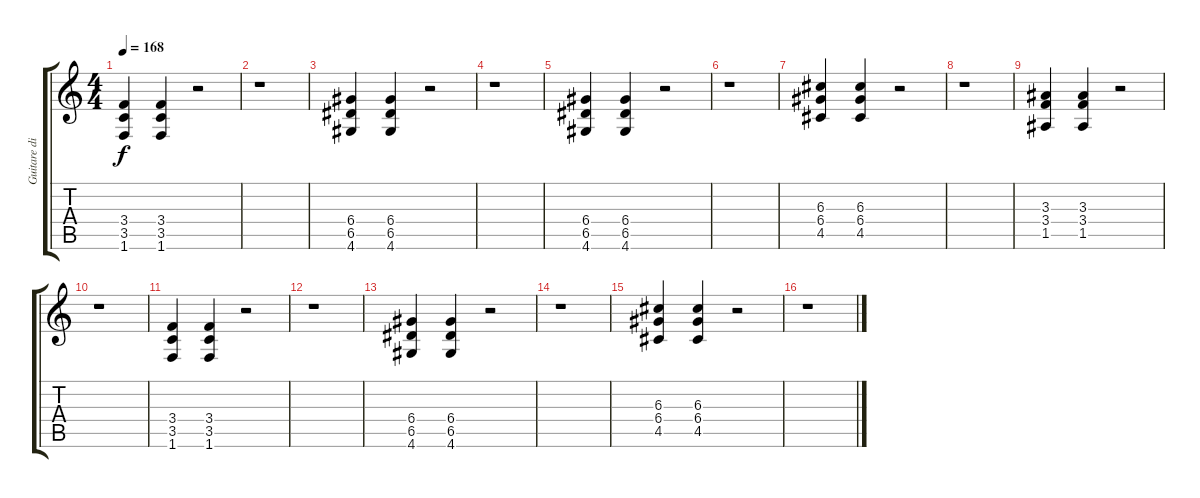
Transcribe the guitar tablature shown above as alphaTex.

\track ("Guitare disto" "Guitare di") {instrument distortionguitar}
\staff {score tabs}
\tuning (E4 B3 G3 D3 A2 E2) {hide}
\ts (4 4)
\tempo 168
\clef g2
\ks c
(3.4 3.5 1.6).4{dy f} (3.4 3.5 1.6).4 r.2 |
r.1 |
(6.4 6.5 4.6).4 (6.4 6.5 4.6).4 r.2 |
r.1 |
(6.4 6.5 4.6).4 (6.4 6.5 4.6).4 r.2 |
r.1 |
(6.3 6.4 4.5).4 (6.3 6.4 4.5).4 r.2 |
r.1 |
(3.3 3.4 1.5).4 (3.3 3.4 1.5).4 r.2 |
r.1 |
(3.4 3.5 1.6).4 (3.4 3.5 1.6).4 r.2 |
r.1 |
(6.4 6.5 4.6).4 (6.4 6.5 4.6).4 r.2 |
r.1 |
(6.3 6.4 4.5).4 (6.3 6.4 4.5).4 r.2 |
r.1
